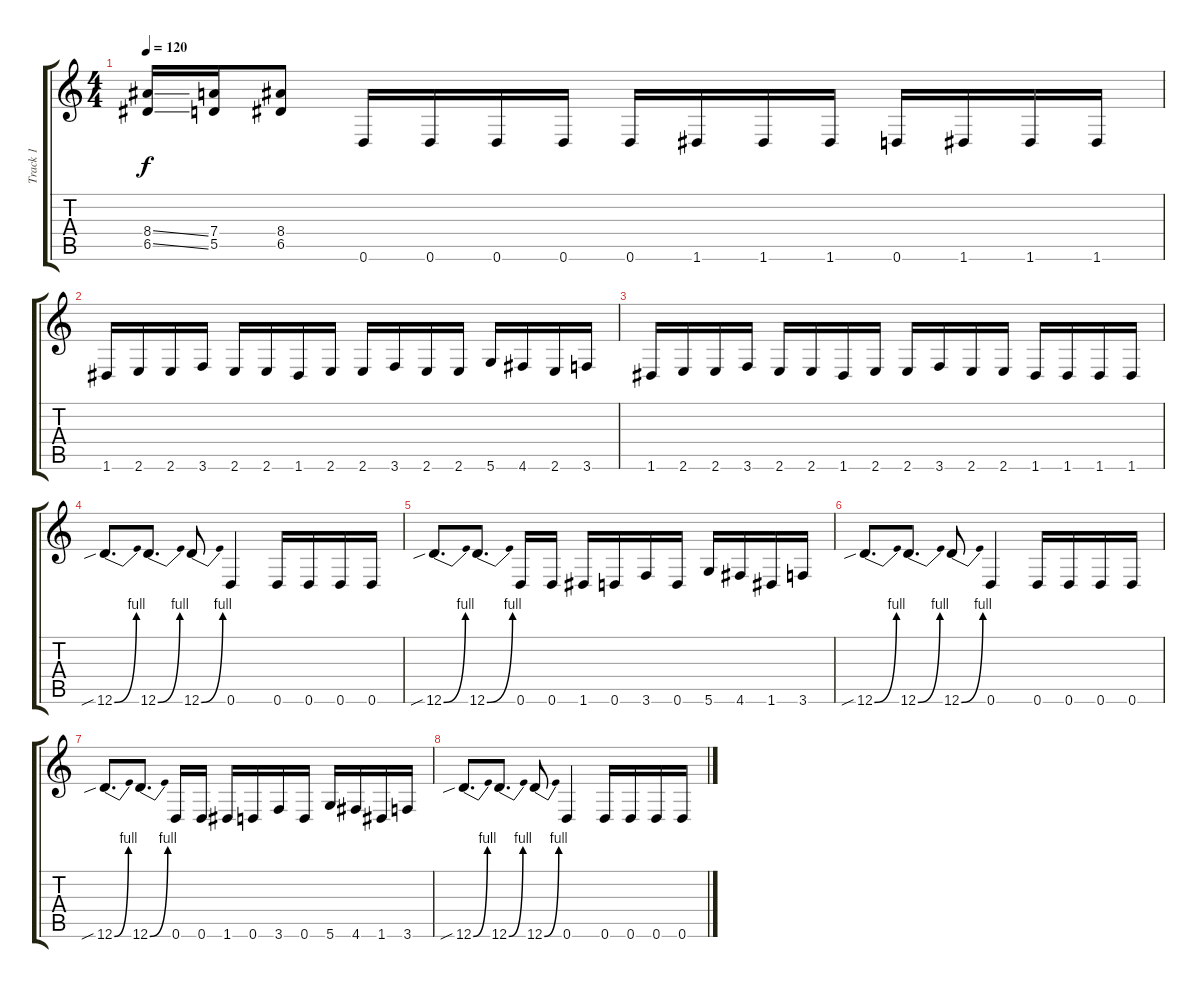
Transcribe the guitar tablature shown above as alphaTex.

\track ("Track 1" "Track 1") {instrument distortionguitar}
\staff {score tabs}
\tuning (E4 B3 G3 D3 A2 D2) {hide}
\ts (4 4)
\tempo 120
\clef g2
\ks c
(8.4{ss} 6.5{ss}).16{dy f} (7.4 5.5).16 (8.4 6.5).8 0.6.16 0.6.16 0.6.16 0.6.16 0.6.16 1.6.16 1.6.16 1.6.16 0.6.16 1.6.16 1.6.16 1.6.16 |
1.6.16 2.6.16 2.6.16 3.6.16 2.6.16 2.6.16 1.6.16 2.6.16 2.6.16 3.6.16 2.6.16 2.6.16 5.6.16 4.6.16 2.6.16 3.6.16 |
1.6.16 2.6.16 2.6.16 3.6.16 2.6.16 2.6.16 1.6.16 2.6.16 2.6.16 3.6.16 2.6.16 2.6.16 1.6.16 1.6.16 1.6.16 1.6.16 |
12.6{be (bend 0 0 60 4) sib}.8{d} 12.6{be (bend 0 0 60 4)}.8{d} 12.6{be (bend 0 0 60 4)}.8 0.6.4 0.6.16 0.6.16 0.6.16 0.6.16 |
12.6{be (bend 0 0 60 4) sib}.8{d} 12.6{be (bend 0 0 60 4)}.8{d} 0.6.16 0.6.16 1.6.16 0.6.16 3.6.16 0.6.16 5.6.16 4.6.16 1.6.16 3.6.16 |
12.6{be (bend 0 0 60 4) sib}.8{d} 12.6{be (bend 0 0 60 4)}.8{d} 12.6{be (bend 0 0 60 4)}.8 0.6.4 0.6.16 0.6.16 0.6.16 0.6.16 |
12.6{be (bend 0 0 60 4) sib}.8{d} 12.6{be (bend 0 0 60 4)}.8{d} 0.6.16 0.6.16 1.6.16 0.6.16 3.6.16 0.6.16 5.6.16 4.6.16 1.6.16 3.6.16 |
12.6{be (bend 0 0 60 4) sib}.8{d} 12.6{be (bend 0 0 60 4)}.8{d} 12.6{be (bend 0 0 60 4)}.8 0.6.4 0.6.16 0.6.16 0.6.16 0.6.16
